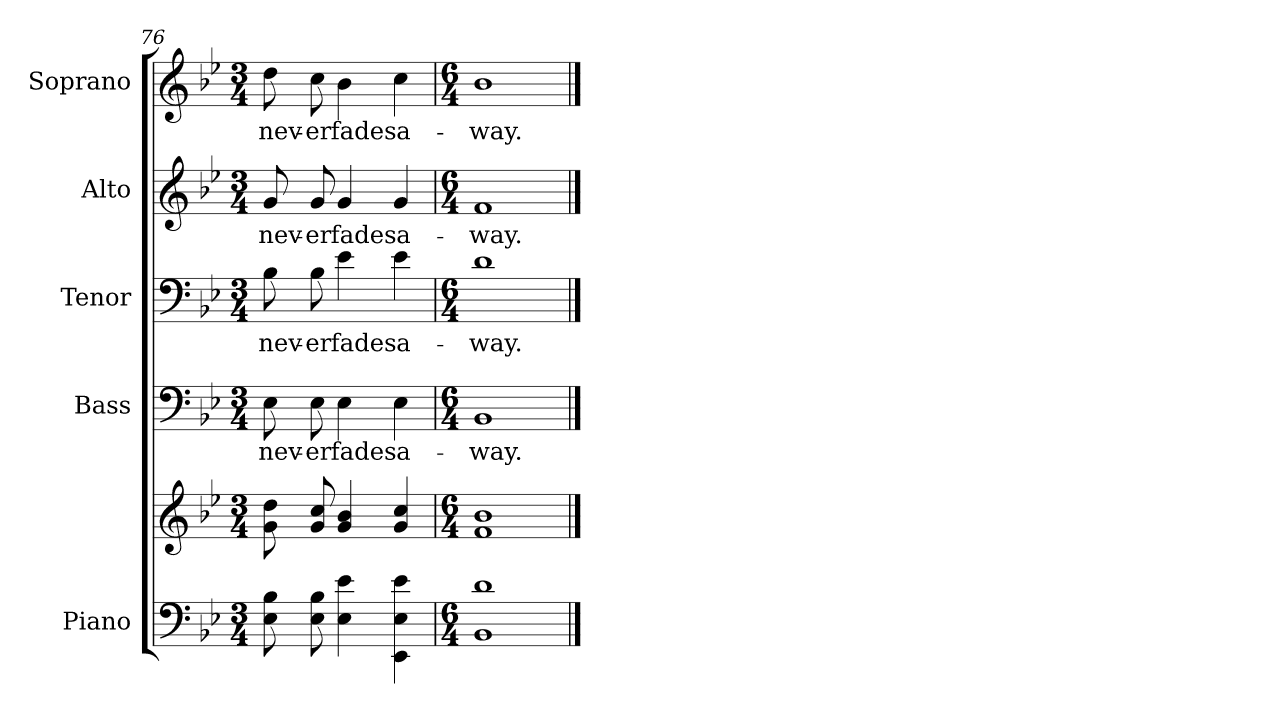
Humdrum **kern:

**kern	**kern	**kern	**text	**kern	**text	**kern	**text	**kern	**text
*part5	*part5	*part4	*part4	*part3	*part3	*part2	*part2	*part1	*part1
*staff6	*staff5	*staff4	*staff4	*staff3	*staff3	*staff2	*staff2	*staff1	*staff1
*I"Piano	*	*I"Bass	*	*I"Tenor	*	*I"Alto	*	*I"Soprano	*
*I'Pno.	*	*I'B.	*	*I'T.	*	*I'A.	*	*I'S.	*
*clefF4	*clefG2	*clefF4	*	*clefF4	*	*clefG2	*	*clefG2	*
*k[b-e-]	*k[b-e-]	*k[b-e-]	*	*k[b-e-]	*	*k[b-e-]	*	*k[b-e-]	*
*B-:	*B-:	*B-:	*	*B-:	*	*B-:	*	*B-:	*
*M3/4	*M3/4	*M3/4	*	*M3/4	*	*M3/4	*	*M3/4	*
=76	=76	=76	=76	=76	=76	=76	=76	=76	=76
!	!	!	!LO:LY:b:color=#000000	!	!	!	!	!	!
!	!	!	!	!	!LO:LY:b:color=#000000	!	!	!	!
!	!	!	!	!	!	!	!LO:LY:b:color=#000000	!	!
!	!	!	!	!	!	!	!	!	!LO:LY:b:color=#000000
8E-i\ 8B-i	8gi\ 8ddi	8E-i\	nev-	8B-i\	nev-	8gi/	nev-	8ddi\	nev-
!	!	!	!LO:LY:b:color=#000000	!	!	!	!	!	!
!	!	!	!	!	!LO:LY:b:color=#000000	!	!	!	!
!	!	!	!	!	!	!	!LO:LY:b:color=#000000	!	!
!	!	!	!	!	!	!	!	!	!LO:LY:b:color=#000000
8E-i\ 8B-i	8gi/ 8cci	8E-i\	-er	8B-i\	-er	8gi/	-er	8cci\	-er
!	!	!	!LO:LY:b:color=#000000	!	!	!	!	!	!
!	!	!	!	!	!LO:LY:b:color=#000000	!	!	!	!
!	!	!	!	!	!	!	!LO:LY:b:color=#000000	!	!
!	!	!	!	!	!	!	!	!	!LO:LY:b:color=#000000
4E-i\ 4e-i	4gi/ 4b-i	4E-i\	fades	4e-i\	fades	4gi/	fades	4b-i\	fades
!	!	!	!LO:LY:b:color=#000000	!	!	!	!	!	!
!	!	!	!	!	!LO:LY:b:color=#000000	!	!	!	!
!	!	!	!	!	!	!	!LO:LY:b:color=#000000	!	!
!	!	!	!	!	!	!	!	!	!LO:LY:b:color=#000000
4EE-i\ 4E-i 4e-i	4gi/ 4cci	4E-i\	a-	4e-i\	a-	4gi/	a-	4cci\	a-
!!LO:PB:g=z
=77	=77	=77	=77	=77	=77	=77	=77	=77	=77
*M6/4	*M6/4	*M6/4	*	*M6/4	*	*M6/4	*	*M6/4	*
!	!	!	!LO:LY:b:color=#000000	!	!	!	!	!	!
!	!	!	!	!	!LO:LY:b:color=#000000	!	!	!	!
!	!	!	!	!	!	!	!LO:LY:b:color=#000000	!	!
!	!	!	!	!	!	!	!	!	!LO:LY:b:color=#000000
1BB-i 1di	1fi 1b-i	1BB-i	-way.	1di	-way.	1fi	-way.	1b-i	-way.
==	==	==	==	==	==	==	==	==	==
*-	*-	*-	*-	*-	*-	*-	*-	*-	*-
